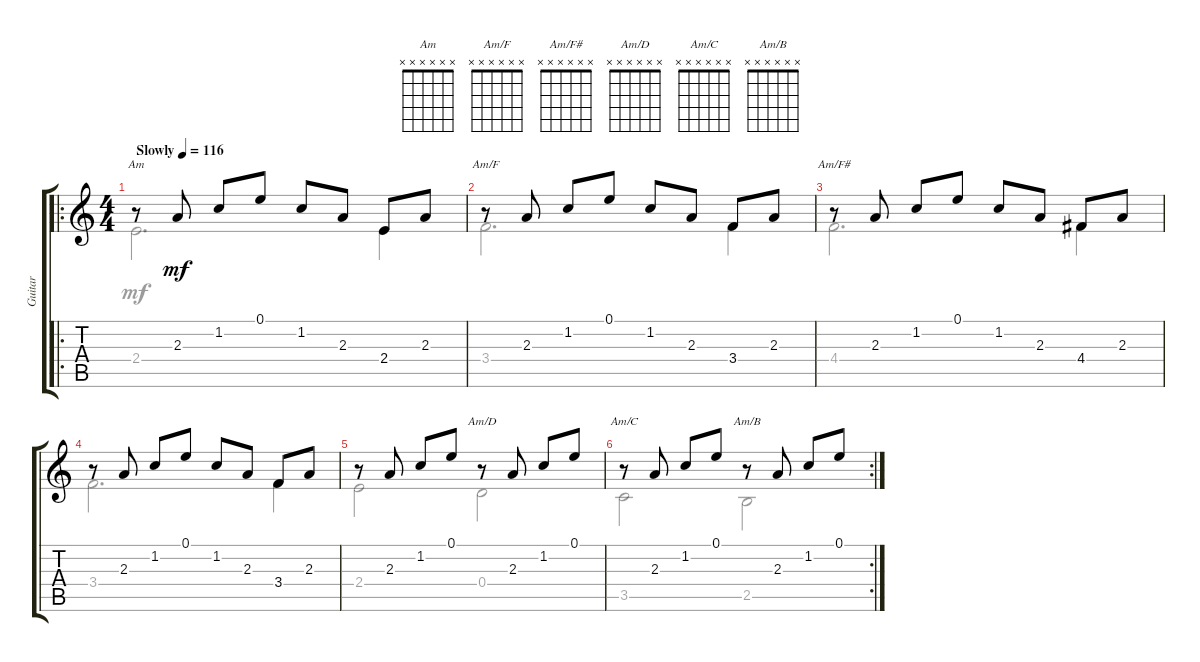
\track ("Guitar" "Guitar") {instrument electricguitarclean}
\staff {score tabs}
\tuning (E4 B3 G3 D3 A2 E2) {hide}
\chord ("Am" x x x x x x)
\chord ("Am/F" x x x x x x)
\chord ("Am/F#" x x x x x x)
\chord ("Am/D" x x x x x x)
\chord ("Am/C" x x x x x x)
\chord ("Am/B" x x x x x x)
\voice
\ro
\ts (4 4)
\tempo (116 "Slowly")
\clef g2
\ks c
r.8{ch "Am" dy mf instrument electricguitarclean} 2.3.8 1.2.8 0.1.8 1.2.8 2.3.8{beam split} 2.4.8 2.3.8 |
r.8{ch "Am/F"} 2.3.8 1.2.8 0.1.8 1.2.8 2.3.8{beam split} 3.4.8 2.3.8 |
r.8{ch "Am/F#"} 2.3.8 1.2.8 0.1.8 1.2.8 2.3.8{beam split} 4.4.8 2.3.8 |
r.8 2.3.8 1.2.8 0.1.8 1.2.8 2.3.8{beam split} 3.4.8 2.3.8 |
r.8 2.3.8 1.2.8 0.1.8 r.8{ch "Am/D"} 2.3.8 1.2.8 0.1.8 |
\rc 2
r.8{ch "Am/C"} 2.3.8 1.2.8 0.1.8 r.8{ch "Am/B"} 2.3.8 1.2.8 0.1.8
\voice
\clef g2
\ottava regular
\simile none
\ks c
2.4.2{d dy mf} 2.4.4 |
3.4.2{d} 3.4.4 |
4.4.2{d} 4.4.4 |
3.4.2{d} 3.4.4 |
2.4.2 0.4.2 |
3.5.2 2.5.2
